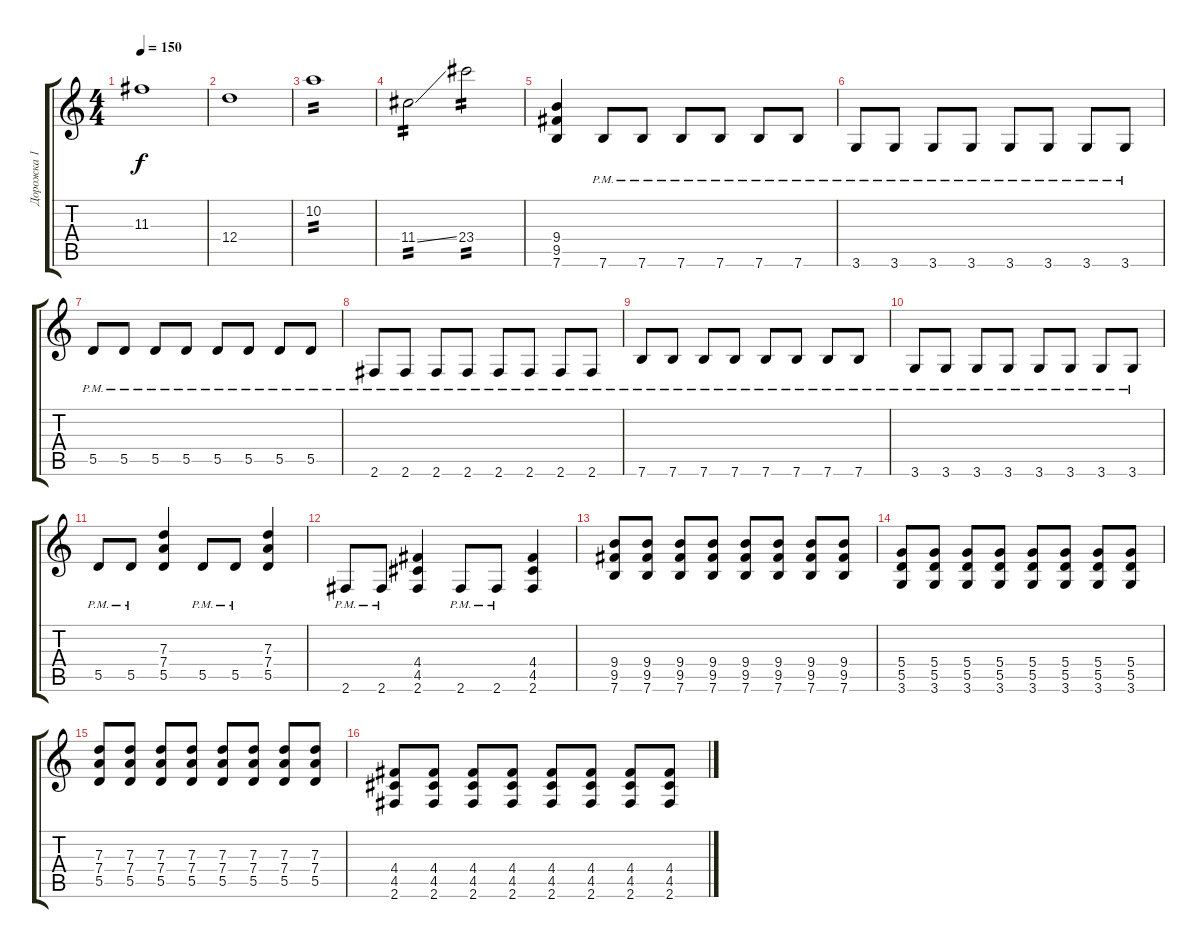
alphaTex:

\track ("Дорожка 1" "Дорожка 1") {instrument distortionguitar}
\staff {score tabs}
\tuning (E4 B3 G3 D3 A2 E2) {hide}
\ts (4 4)
\tempo 150
\clef g2
\ks c
11.3.1{dy f} |
12.4.1 |
10.2.1{tp 2} |
11.4{ss}.2{tp 2} 23.4.2{tp 2} |
(9.4 9.5 7.6).4 7.6{pm}.8 7.6{pm}.8 7.6{pm}.8 7.6{pm}.8 7.6{pm}.8 7.6{pm}.8 |
3.6{pm}.8 3.6{pm}.8 3.6{pm}.8 3.6{pm}.8 3.6{pm}.8 3.6{pm}.8 3.6{pm}.8 3.6{pm}.8 |
5.5{pm}.8 5.5{pm}.8 5.5{pm}.8 5.5{pm}.8 5.5{pm}.8 5.5{pm}.8 5.5{pm}.8 5.5{pm}.8 |
2.6{pm}.8 2.6{pm}.8 2.6{pm}.8 2.6{pm}.8 2.6{pm}.8 2.6{pm}.8 2.6{pm}.8 2.6{pm}.8 |
7.6{pm}.8 7.6{pm}.8 7.6{pm}.8 7.6{pm}.8 7.6{pm}.8 7.6{pm}.8 7.6{pm}.8 7.6{pm}.8 |
3.6{pm}.8 3.6{pm}.8 3.6{pm}.8 3.6{pm}.8 3.6{pm}.8 3.6{pm}.8 3.6{pm}.8 3.6{pm}.8 |
5.5{pm}.8 5.5{pm}.8 (7.3 7.4 5.5).4 5.5{pm}.8 5.5{pm}.8 (7.3 7.4 5.5).4 |
2.6{pm}.8 2.6{pm}.8 (4.4 4.5 2.6).4 2.6{pm}.8 2.6{pm}.8 (4.4 4.5 2.6).4 |
(9.4 9.5 7.6).8 (9.4 9.5 7.6).8 (9.4 9.5 7.6).8 (9.4 9.5 7.6).8 (9.4 9.5 7.6).8 (9.4 9.5 7.6).8 (9.4 9.5 7.6).8 (9.4 9.5 7.6).8 |
(5.4 5.5 3.6).8 (5.4 5.5 3.6).8 (5.4 5.5 3.6).8 (5.4 5.5 3.6).8 (5.4 5.5 3.6).8 (5.4 5.5 3.6).8 (5.4 5.5 3.6).8 (5.4 5.5 3.6).8 |
(7.3 7.4 5.5).8 (7.3 7.4 5.5).8 (7.3 7.4 5.5).8 (7.3 7.4 5.5).8 (7.3 7.4 5.5).8 (7.3 7.4 5.5).8 (7.3 7.4 5.5).8 (7.3 7.4 5.5).8 |
(4.4 4.5 2.6).8 (4.4 4.5 2.6).8 (4.4 4.5 2.6).8 (4.4 4.5 2.6).8 (4.4 4.5 2.6).8 (4.4 4.5 2.6).8 (4.4 4.5 2.6).8 (4.4 4.5 2.6).8
